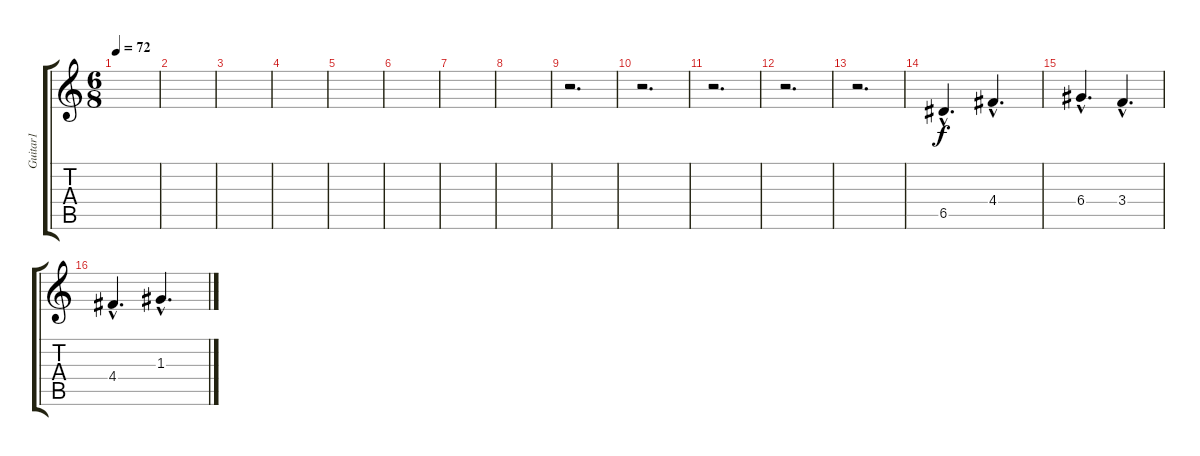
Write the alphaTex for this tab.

\track ("Guitar1" "Guitar1") {instrument overdrivenguitar}
\staff {score tabs}
\tuning (E4 B3 G3 D3 A2 E2) {hide}
\ts (6 8)
\tempo 72
\clef g2
\ks c
|
|
|
|
|
|
|
|
r.2{d} |
r.2{d} |
r.2{d} |
r.2{d} |
r.2{d} |
6.5{hac}.4{d} 4.4{hac}.4{d} |
6.4{hac}.4{d} 3.4{hac}.4{d} |
4.4{hac}.4{d} 1.3{hac}.4{d}
